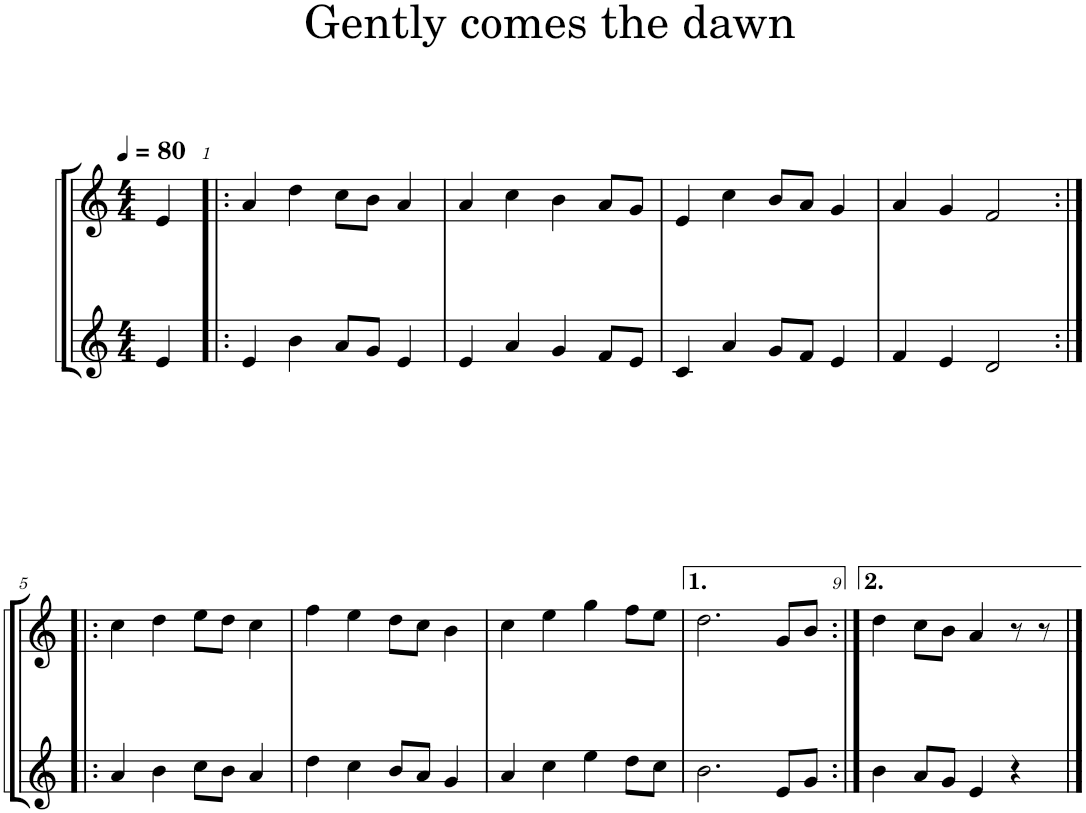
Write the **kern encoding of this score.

**kern	**kern
*part2	*part1
*staff2	*staff1
*I"Violin 2	*I"Violin 1
*I'Vln	*I'Vln
*clefG2	*clefG2
*k[]	*k[]
*M4/4	*M4/4
*MM80	*MM80
=	=
4e/	4e/
=1!|:	=1!|:
4e/	4a/
4b\	4dd\
8a/L	8cc\L
8g/J	8b\J
4e/	4a/
=2	=2
4e/	4a/
4a/	4cc\
4g/	4b\
8f/L	8a/L
8e/J	8g/J
=3	=3
4c/	4e/
4a/	4cc\
8g/L	8b/L
8f/J	8a/J
4e/	4g/
=4	=4
4f/	4a/
4e/	4g/
2d/	2f/
!!LO:LB:g=z
=5:|!|:	=5:|!|:
4a/	4cc\
4b\	4dd\
8cc\L	8ee\L
8b\J	8dd\J
4a/	4cc\
=6	=6
4dd\	4ff\
4cc\	4ee\
8b/L	8dd\L
8a/J	8cc\J
4g/	4b\
=7	=7
4a/	4cc\
4cc\	4ee\
4ee\	4gg\
8dd\L	8ff\L
8cc\J	8ee\J
=8	=8
2.b\	2.dd\
8e/L	8g/L
8g/J	8b/J
=9:|!	=9:|!
4b\	4dd\
8a/L	8cc\L
8g/J	8b\J
4e/	4a/
4r	8r
.	8r
==	==
*-	*-
